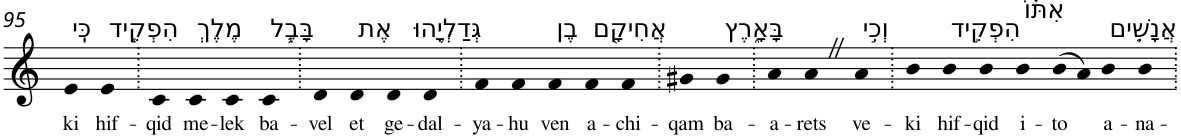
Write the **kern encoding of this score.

**kern	**text
*part1	*part1
*staff1	*staff1
*I"Piano	*
*I'Pno	*
!!LO:PB:g=z
*clefG2	*
*k[]	*
=95	=95
!LO:TX:a:t=כִּֽי	!
!	!LO:LY:b
4e	ki
!LO:TX:a:t=הִפְקִ֧יד	!
!	!LO:LY:b
4e	hif-
=96.	=96.
!	!LO:LY:b
4c	-qid
!LO:TX:a:t=מֶלֶךְ	!
!	!LO:LY:b
4c	me-
!	!LO:LY:b
4c	-lek
!LO:TX:a:t=בָּבֶ֛ל	!
!	!LO:LY:b
4c	ba-
=97.	=97.
!	!LO:LY:b
4d	-vel
!LO:TX:a:t=אֶת	!
!	!LO:LY:b
4d	et
!LO:TX:a:t=גְּדַלְיָ֥הוּ	!
!	!LO:LY:b
4d	ge-
!	!LO:LY:b
4d	-dal-
=98.	=98.
!	!LO:LY:b
4f	-ya-
!	!LO:LY:b
4f	-hu
!LO:TX:a:t=בֶן	!
!	!LO:LY:b
4f	ven
!LO:TX:a:t=אֲחִיקָ֖ם	!
!	!LO:LY:b
4f	a-
!	!LO:LY:b
4f	-chi-
=99.	=99.
!	!LO:LY:b
4g#X	-qam
!LO:TX:a:t=בָּאָ֑רֶץ	!
!	!LO:LY:b
4g#	ba-
=100.	=100.
!	!LO:LY:b
4a	-a-
!	!LO:LY:b
4aZ	-rets
!LO:TX:a:t=וְכִ֣י	!
!	!LO:LY:b
4a	ve-
=101.	=101.
!	!LO:LY:b
4b	-ki
!LO:TX:a:t=הִפְקִ֣יד	!
!	!LO:LY:b
4b	hif-
!	!LO:LY:b
4b	-qid
!LO:TX:a:t=אִתּ֗וֹ	!
!	!LO:LY:b
4b	i-
!	!LO:LY:b
(>8b	-to
8a)	.
!LO:TX:a:t=אֲנָשִׁ֤ים	!
!	!LO:LY:b
4b	a-
!	!LO:LY:b
4b	-na-
=.	=.
*-	*-
